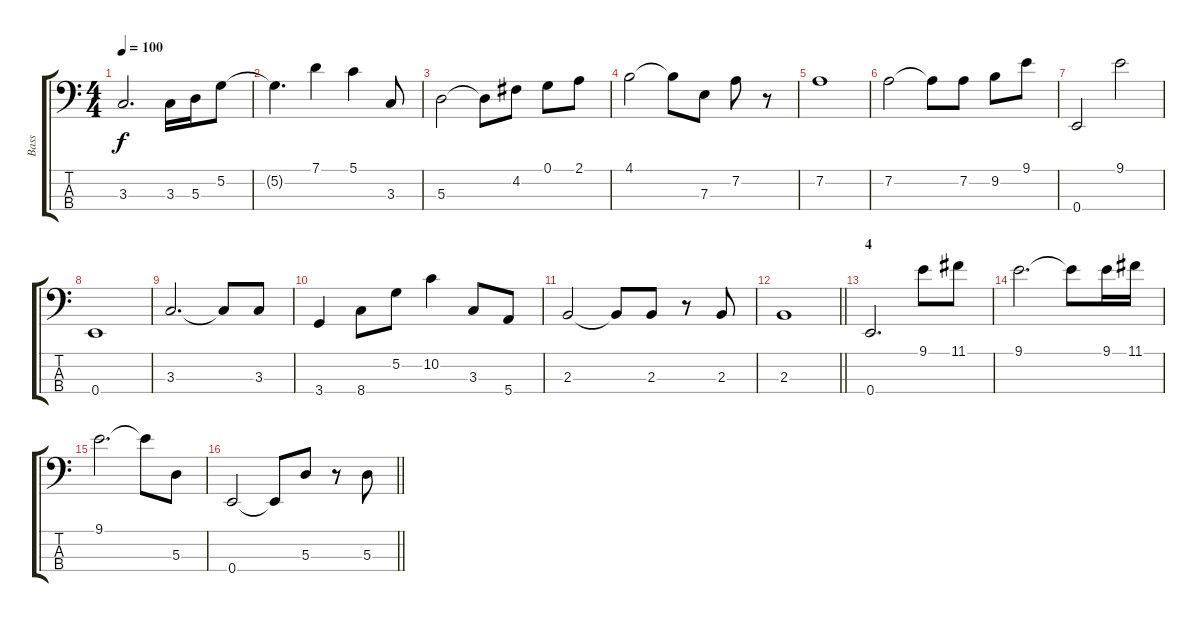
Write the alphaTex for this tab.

\track ("Bass" "Bass") {instrument electricbassfinger}
\staff {score tabs}
\tuning (G2 D2 A1 E1) {hide}
\ts (4 4)
\tempo 100
\clef f4
\ks c
3.3.2{d dy f} 3.3.16 5.3.16 5.2.8 |
5.2{t}.4{d} 7.1.4 5.1.4 3.3.8 |
5.3.2 5.3{t}.8 4.2.8 0.1.8 2.1.8 |
4.1.2 4.1{t}.8 7.3.8 7.2.8 r.8 |
7.2.1 |
7.2.2 7.2{t}.8 7.2.8 9.2.8 9.1.8 |
0.4.2 9.1.2 |
0.4.1 |
3.3.2{d} 3.3{t}.8 3.3.8 |
3.4.4 8.4.8 5.2.8 10.2.4 3.3.8 5.4.8 |
2.3.2 2.3{t}.8 2.3.8 r.8 2.3.8 |
\barLineRight lightlight
2.3.1 |
\section ("" "4")
0.4.2{d} 9.1.8 11.1.8 |
9.1.2{d} 9.1{t}.8 9.1.16 11.1.16 |
9.1.2{d} 9.1{t}.8 5.3.8 |
\barLineRight lightlight
0.4.2 0.4{t}.8 5.3.8 r.8 5.3.8
